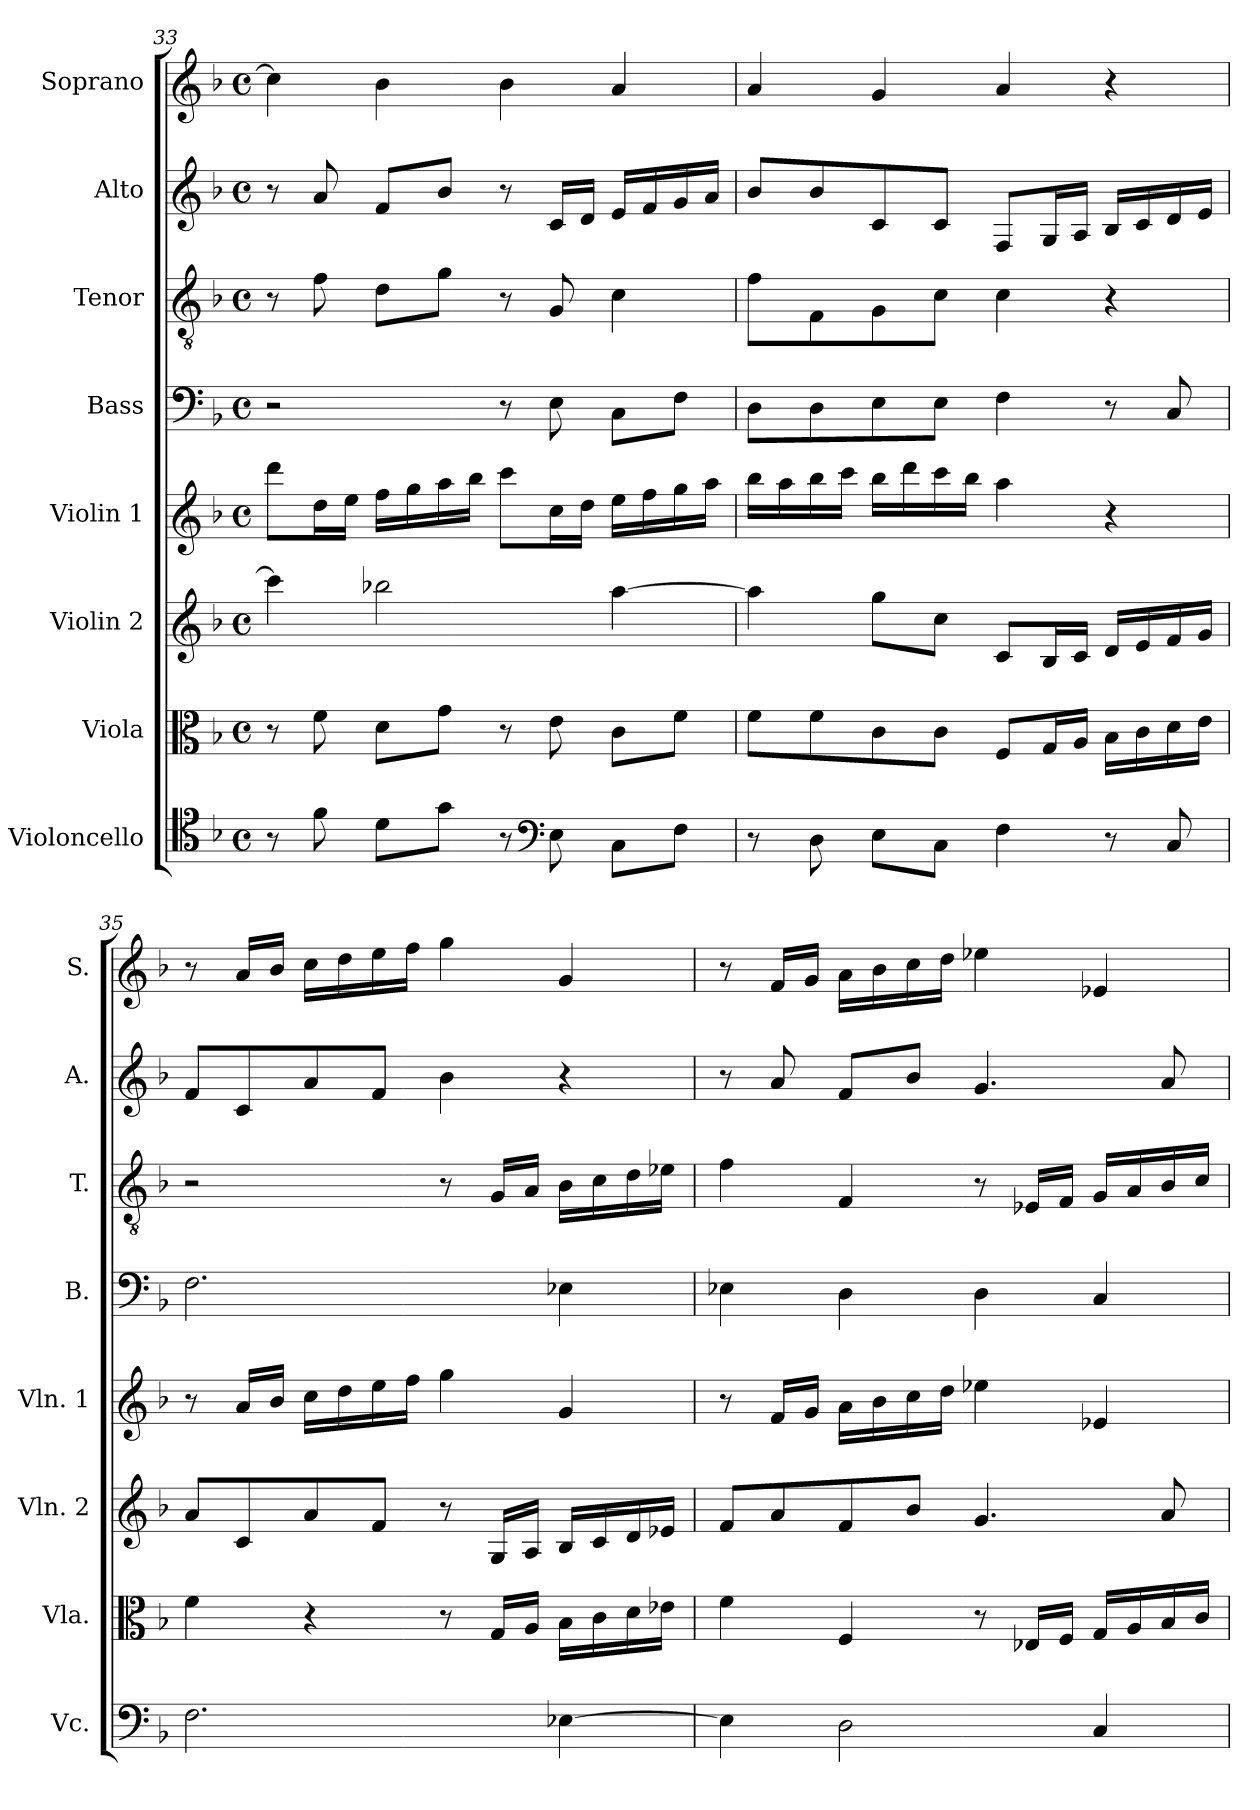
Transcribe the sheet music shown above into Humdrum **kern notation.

**kern	**kern	**kern	**kern	**kern	**kern	**kern	**kern
*part8	*part7	*part6	*part5	*part4	*part3	*part2	*part1
*staff8	*staff7	*staff6	*staff5	*staff4	*staff3	*staff2	*staff1
*I"Violoncello	*I"Viola	*I"Violin 2	*I"Violin 1	*I"Bass	*I"Tenor	*I"Alto	*I"Soprano
*I'Vc.	*I'Vla.	*I'Vln. 2	*I'Vln. 1	*I'B.	*I'T.	*I'A.	*I'S.
*clefC4	*clefC3	*clefG2	*clefG2	*clefF4	*clefGv2	*clefG2	*clefG2
*	*	*	*	*	*ITrd7c12	*	*
*k[b-]	*k[b-]	*k[b-]	*k[b-]	*k[b-]	*k[b-]	*k[b-]	*k[b-]
*F:	*F:	*F:	*F:	*F:	*F:	*F:	*F:
*M4/4	*M4/4	*M4/4	*M4/4	*M4/4	*M4/4	*M4/4	*M4/4
*met(c)	*met(c)	*met(c)	*met(c)	*met(c)	*met(c)	*met(c)	*met(c)
=33	=33	=33	=33	=33	=33	=33	=33
8r	8r	4ccci\]	8dddi\L	2r	8r	8r	4cci\]
8fi\	8fi\	.	16ddi\L	.	8Fi\	8ai/	.
.	.	.	16eei\JJ	.	.	.	.
8di\L	8di\L	2bb-Xi\	16ffi\LL	.	8Di\L	8fi/L	4b-i\
.	.	.	16ggi\	.	.	.	.
8gi\J	8gi\J	.	16aai\	.	8Gi\J	8b-i/J	.
.	.	.	16bb-i\JJ	.	.	.	.
8r	8r	.	8ccci\L	8r	8r	8r	4b-i\
*clefF4	*	*	*	*	*	*	*
8Ei\	8ei\	.	16cci\L	8Ei\	8GGi/	16ci/LL	.
.	.	.	16ddi\JJ	.	.	16di/JJ	.
8Ci\L	8ci\L	[>4aai\	16eei\LL	8Ci\L	4Ci\	16ei/LL	4ai/
.	.	.	16ffi\	.	.	16fi/	.
8Fi\J	8fi\J	.	16ggi\	8Fi\J	.	16gi/	.
.	.	.	16aai\JJ	.	.	16ai/JJ	.
!!LO:PB:g=z
=34	=34	=34	=34	=34	=34	=34	=34
8r	8fi\L	4aai\]	16bb-i\LL	8Di\L	8Fi\L	8b-i/L	4ai/
.	.	.	16aai\	.	.	.	.
8Di\	8fi\	.	16bb-i\	8Di\	8FFi\	8b-i/	.
.	.	.	16ccci\JJ	.	.	.	.
8Ei\L	8ci\	8ggi\L	16bb-i\LL	8Ei\	8GGi\	8ci/	4gi/
.	.	.	16dddi\	.	.	.	.
8Ci\J	8ci\J	8cci\J	16ccci\	8Ei\J	8Ci\J	8ci/J	.
.	.	.	16bb-i\JJ	.	.	.	.
4Fi\	8Fi/L	8ci/L	4aai\	4Fi\	4Ci\	8Fi/L	4ai/
.	16Gi/L	16B-i/L	.	.	.	16Gi/L	.
.	16Ai/JJ	16ci/JJ	.	.	.	16Ai/JJ	.
8r	16B-i\LL	16di/LL	4r	8r	4r	16B-i/LL	4r
.	16ci\	16ei/	.	.	.	16ci/	.
8Ci/	16di\	16fi/	.	8Ci/	.	16di/	.
.	16ei\JJ	16gi/JJ	.	.	.	16ei/JJ	.
=35	=35	=35	=35	=35	=35	=35	=35
2.Fi\	4fi\	8ai/L	8r	2.Fi\	2r	8fi/L	8r
.	.	8ci/	16ai/LL	.	.	8ci/	16ai/LL
.	.	.	16b-i/JJ	.	.	.	16b-i/JJ
.	4r	8ai/	16cci\LL	.	.	8ai/	16cci\LL
.	.	.	16ddi\	.	.	.	16ddi\
.	.	8fi/J	16eei\	.	.	8fi/J	16eei\
.	.	.	16ffi\JJ	.	.	.	16ffi\JJ
.	8r	8r	4ggi\	.	8r	4b-i\	4ggi\
.	16Gi/LL	16Gi/LL	.	.	16GGi/LL	.	.
.	16Ai/JJ	16Ai/JJ	.	.	16AAi/JJ	.	.
[>4E-Xi\	16B-i\LL	16B-i/LL	4gi/	4E-Xi\	16BB-i\LL	4r	4gi/
.	16ci\	16ci/	.	.	16Ci\	.	.
.	16di\	16di/	.	.	16Di\	.	.
.	16e-Xi\JJ	16e-Xi/JJ	.	.	16E-Xi\JJ	.	.
!!LO:PB:g=z
=36	=36	=36	=36	=36	=36	=36	=36
4E-i\]	4fi\	8fi/L	8r	4E-Xi\	4Fi\	8r	8r
.	.	8ai/	16fi/LL	.	.	8ai/	16fi/LL
.	.	.	16gi/JJ	.	.	.	16gi/JJ
2Di\	4Fi/	8fi/	16ai\LL	4Di\	4FFi/	8fi/L	16ai\LL
.	.	.	16b-i\	.	.	.	16b-i\
.	.	8b-i/J	16cci\	.	.	8b-i/J	16cci\
.	.	.	16ddi\JJ	.	.	.	16ddi\JJ
.	8r	4.gi/	4ee-Xi\	4Di\	8r	4.gi/	4ee-Xi\
.	16E-Xi/LL	.	.	.	16EE-Xi/LL	.	.
.	16Fi/JJ	.	.	.	16FFi/JJ	.	.
4Ci/	16Gi/LL	.	4e-Xi/	4Ci/	16GGi/LL	.	4e-Xi/
.	16Ai/	.	.	.	16AAi/	.	.
.	16B-i/	8ai/	.	.	16BB-i/	8ai/	.
.	16ci/JJ	.	.	.	16Ci/JJ	.	.
=	=	=	=	=	=	=	=
*-	*-	*-	*-	*-	*-	*-	*-
